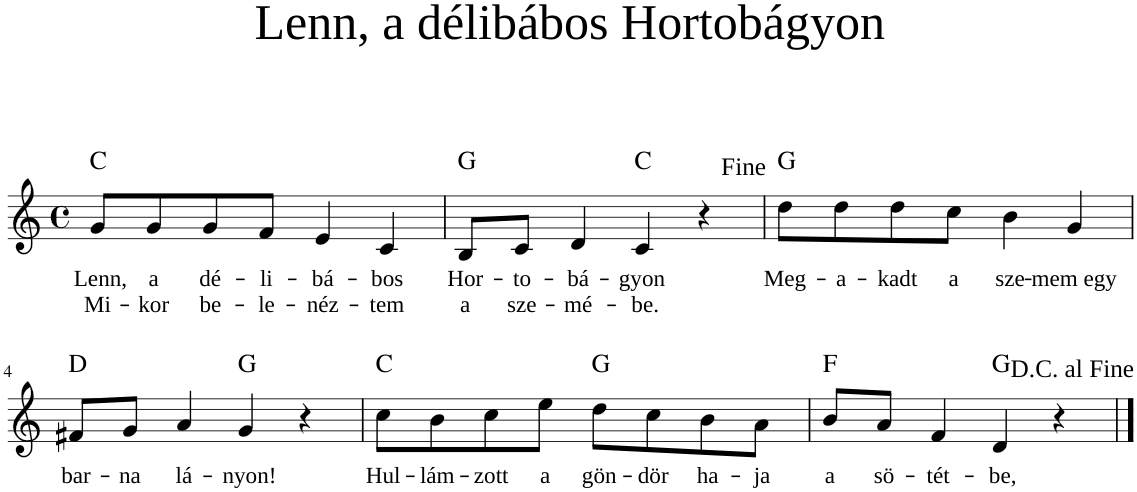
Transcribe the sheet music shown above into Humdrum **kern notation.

**kern	**text	**text	**harte
*part1	*part1	*part1	*part1
*staff1	*staff1	*staff1	*
*I"Piano	*	*	*
*I'Pno	*	*	*
*clefG2	*	*	*
*k[]	*	*	*
*M4/4	*	*	*
*met(c)	*	*	*
=1	=1	=1	=1
!	!LO:LY:b	!LO:LY:b	!
8g/L	Lenn,	Mi-	C:maj
!	!LO:LY:b	!LO:LY:b	!
8g/	a	-kor	.
!	!LO:LY:b	!LO:LY:b	!
8g/	dé-	be-	.
!	!LO:LY:b	!LO:LY:b	!
8f/J	-li-	-le-	.
!	!LO:LY:b	!LO:LY:b	!
4e/	-bá-	-néz-	.
!	!LO:LY:b	!LO:LY:b	!
4c/	-bos	-tem	.
=2	=2	=2	=2
!	!LO:LY:b	!LO:LY:b	!
8B/L	Hor-	a	G:maj
!	!LO:LY:b	!LO:LY:b	!
8c/J	-to-	sze-	.
!	!LO:LY:b	!LO:LY:b	!
4d/	-bá-	-mé-	.
!	!LO:LY:b	!LO:LY:b	!
4c/	-gyon	-be.	C:maj
4r	.	.	.
!LO:TX:a:t=<font size="11.7074"/><font face="Times New Roman"/>Fine	!	!	!
=3	=3	=3	=3
!	!LO:LY:b	!	!
8dd\L	Meg-	.	G:maj
!	!LO:LY:b	!	!
8dd\	a-	.	.
!	!LO:LY:b	!	!
8dd\	-kadt	.	.
!	!LO:LY:b	!	!
8cc\J	a	.	.
!	!LO:LY:b	!	!
4b\	sze-	.	.
!	!LO:LY:b	!	!
4g/	mem egy	.	.
!!LO:LB:g=z
=4	=4	=4	=4
!	!LO:LY:b	!	!
8f#X/L	bar-	.	D:maj
!	!LO:LY:b	!	!
8g/J	-na	.	.
!	!LO:LY:b	!	!
4a/	lá-	.	.
!	!LO:LY:b	!	!
4g/	-nyon!	.	G:maj
4r	.	.	.
=5	=5	=5	=5
!	!LO:LY:b	!	!
8cc\L	Hul-	.	C:maj
!	!LO:LY:b	!	!
8b\	-lám-	.	.
!	!LO:LY:b	!	!
8cc\	-zott	.	.
!	!LO:LY:b	!	!
8ee\J	a	.	.
!	!LO:LY:b	!	!
8dd\L	gön-	.	G:maj
!	!LO:LY:b	!	!
8cc\	-dör	.	.
!	!LO:LY:b	!	!
8b\	ha-	.	.
!	!LO:LY:b	!	!
8a\J	-ja	.	.
=6	=6	=6	=6
!	!LO:LY:b	!	!
8b/L	a	.	F:maj
!	!LO:LY:b	!	!
8a/J	sö-	.	.
!	!LO:LY:b	!	!
4f/	-tét-	.	.
!	!LO:LY:b	!	!
4d/	-be,	.	G:maj
4r	.	.	.
!LO:TX:a:t=<font size="11.7074"/><font face="Times New Roman"/>D.C. al Fine	!	!	!
==	==	==	==
*-	*-	*-	*-
